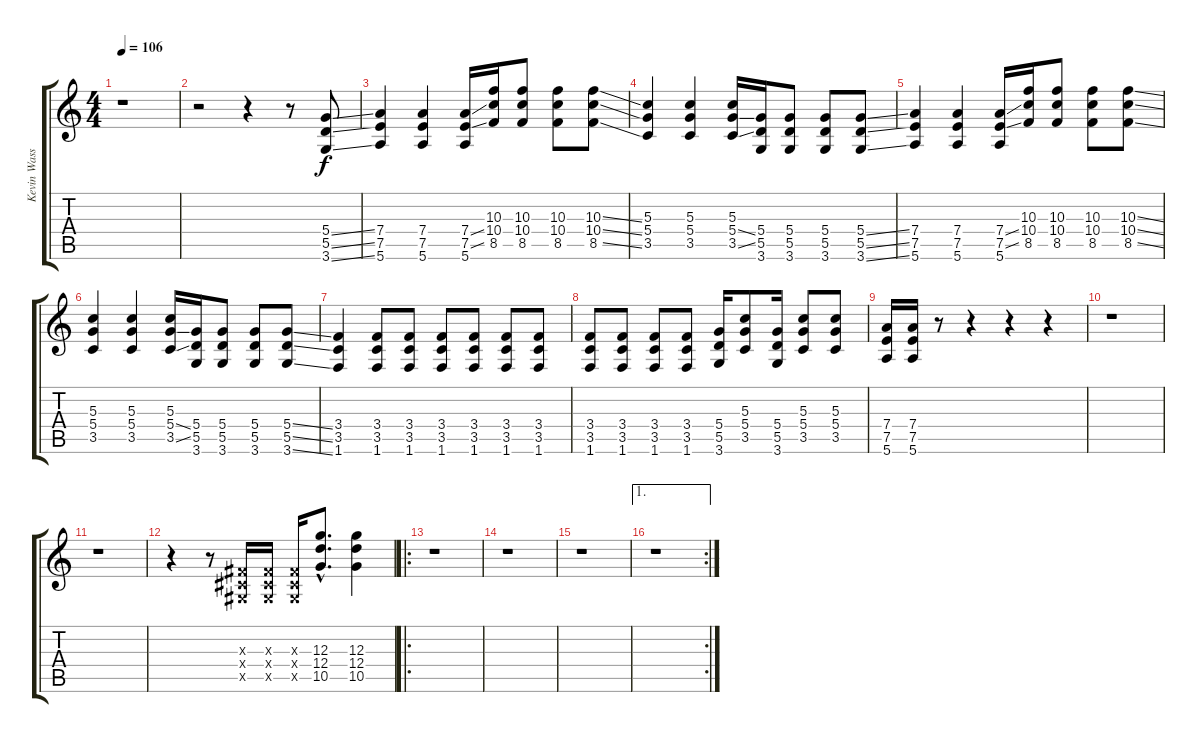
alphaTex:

\track ("Kevin Wasserman - Guitar" "Kevin Wass") {instrument overdrivenguitar}
\staff {score tabs}
\tuning (E4 B3 G3 D3 A2 E2) {hide}
\ts (4 4)
\tempo 106
\clef g2
\ks c
r.1{dy f instrument overdrivenguitar} |
r.2 r.4 r.8 (5.4{ss} 5.5{ss} 3.6{ss}).8 |
(7.4 7.5 5.6).4 (7.4 7.5 5.6).4 (7.4{ss} 7.5{ss} 5.6).16 (10.3 10.4 8.5).16 (10.3 10.4 8.5).8 (10.3 10.4 8.5).8 (10.3{ss} 10.4{ss} 8.5{ss}).8 |
(5.3 5.4 3.5).4 (5.3 5.4 3.5).4 (5.3 5.4{ss} 3.5{ss}).16 (5.4 5.5 3.6).16 (5.4 5.5 3.6).8 (5.4 5.5 3.6).8 (5.4{ss} 5.5{ss} 3.6{ss}).8 |
(7.4 7.5 5.6).4 (7.4 7.5 5.6).4 (7.4{ss} 7.5{ss} 5.6).16 (10.3 10.4 8.5).16 (10.3 10.4 8.5).8 (10.3 10.4 8.5).8 (10.3{ss} 10.4{ss} 8.5{ss}).8 |
(5.3 5.4 3.5).4 (5.3 5.4 3.5).4 (5.3 5.4{ss} 3.5{ss}).16 (5.4 5.5 3.6).16 (5.4 5.5 3.6).8 (5.4 5.5 3.6).8 (5.4{ss} 5.5{ss} 3.6{ss}).8 |
(3.4 3.5 1.6).4 (3.4 3.5 1.6).8 (3.4 3.5 1.6).8 (3.4 3.5 1.6).8 (3.4 3.5 1.6).8 (3.4 3.5 1.6).8 (3.4 3.5 1.6).8 |
(3.4 3.5 1.6).8 (3.4 3.5 1.6).8 (3.4 3.5 1.6).8 (3.4 3.5 1.6).8 (5.4 5.5 3.6).16 (5.3 5.4 3.5).8 (5.4 5.5 3.6).16 (5.3 5.4 3.5).8 (5.3 5.4 3.5).8 |
(7.4 7.5 5.6).16 (7.4 7.5 5.6).16 r.8 r.4 r.4 r.4 |
r.1 |
r.1 |
r.4 r.8 (-1.3{x} -1.4{x} -1.5{x}).16 (-1.3{x} -1.4{x} -1.5{x}).16 (-1.3{x} -1.4{x} -1.5{x}).16 (12.3{hac} 12.4{hac} 10.5{hac}).8{d} (12.3 12.4 10.5).4 |
\ro
r.1 |
r.1 |
r.1 |
\ae 1
\rc 2
r.1
